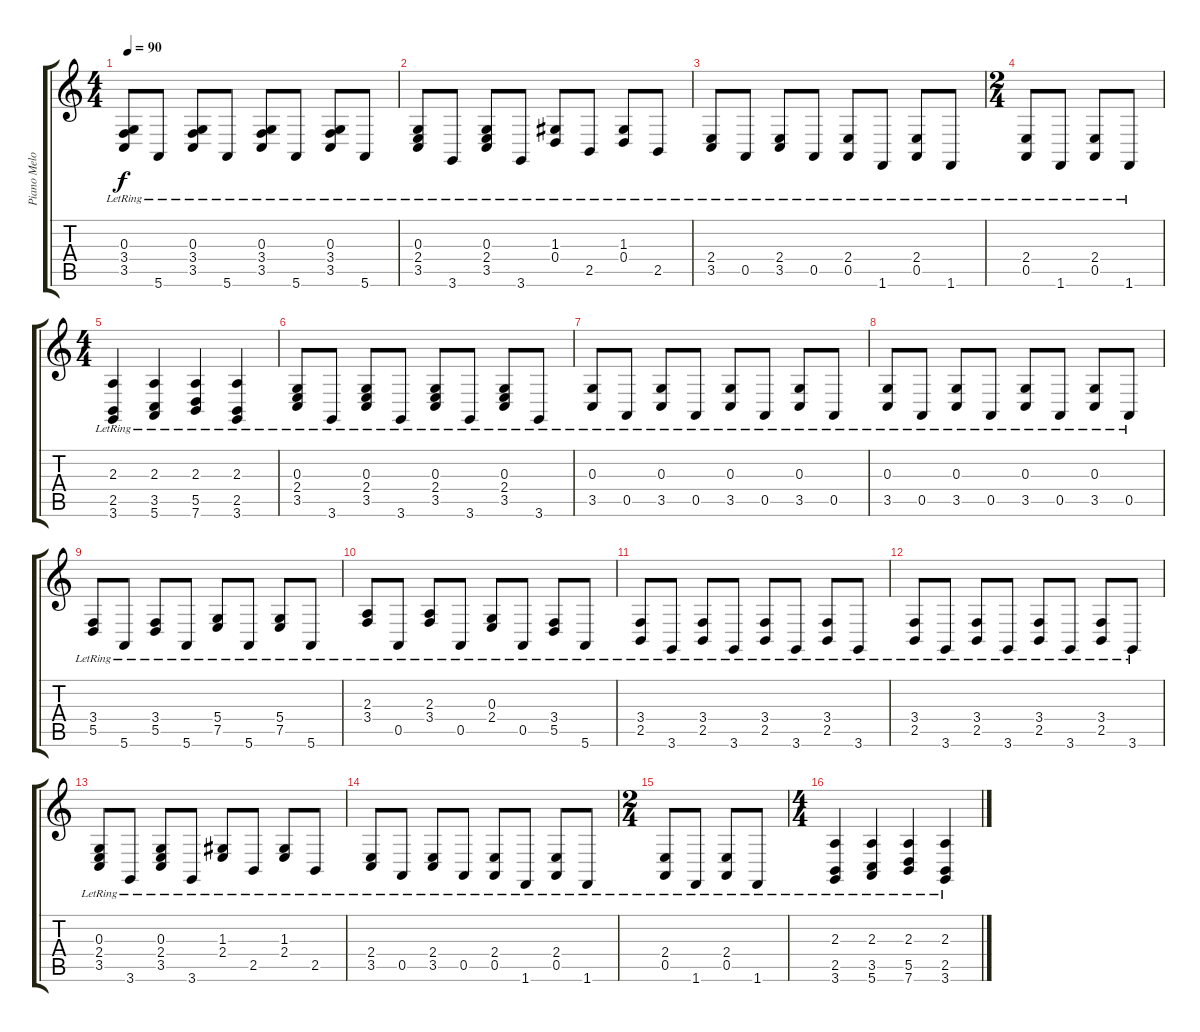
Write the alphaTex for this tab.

\track ("Piano Melody" "Piano Melo") {instrument acousticgrandpiano}
\staff {score tabs}
\tuning (E4 B3 G3 D3 A2 E2) {hide}
\ts (4 4)
\tempo 90
\clef g2
\ks c
(0.3{lr} 3.4{lr} 3.5{lr}).8{dy f} 5.6{lr}.8 (0.3{lr} 3.4{lr} 3.5{lr}).8 5.6{lr}.8 (0.3{lr} 3.4{lr} 3.5{lr}).8 5.6{lr}.8 (0.3{lr} 3.4{lr} 3.5{lr}).8 5.6{lr}.8 |
(0.3{lr} 2.4{lr} 3.5{lr}).8 3.6{lr}.8 (0.3{lr} 2.4{lr} 3.5{lr}).8 3.6{lr}.8 (1.3{lr} 0.4{lr}).8 2.5{lr}.8 (1.3{lr} 0.4{lr}).8 2.5{lr}.8 |
(2.4{lr} 3.5{lr}).8 0.5{lr}.8 (2.4{lr} 3.5{lr}).8 0.5{lr}.8 (2.4{lr} 0.5{lr}).8 1.6{lr}.8 (2.4{lr} 0.5{lr}).8 1.6{lr}.8 |
\ts (2 4)
(2.4{lr} 0.5{lr}).8 1.6{lr}.8 (2.4{lr} 0.5{lr}).8 1.6{lr}.8 |
\ts (4 4)
(2.3{lr} 2.5{lr} 3.6{lr}).4 (2.3{lr} 3.5{lr} 5.6{lr}).4 (2.3{lr} 5.5{lr} 7.6{lr}).4 (2.3{lr} 2.5{lr} 3.6{lr}).4 |
(0.3{lr} 2.4{lr} 3.5{lr}).8 3.6{lr}.8 (0.3{lr} 2.4{lr} 3.5{lr}).8 3.6{lr}.8 (0.3{lr} 2.4{lr} 3.5{lr}).8 3.6{lr}.8 (0.3{lr} 2.4{lr} 3.5{lr}).8 3.6{lr}.8 |
(0.3{lr} 3.5{lr}).8 0.5{lr}.8 (0.3{lr} 3.5{lr}).8 0.5{lr}.8 (0.3{lr} 3.5{lr}).8 0.5{lr}.8 (0.3{lr} 3.5{lr}).8 0.5{lr}.8 |
(0.3{lr} 3.5{lr}).8 0.5{lr}.8 (0.3{lr} 3.5{lr}).8 0.5{lr}.8 (0.3{lr} 3.5{lr}).8 0.5{lr}.8 (0.3{lr} 3.5{lr}).8 0.5{lr}.8 |
(3.4{lr} 5.5{lr}).8 5.6{lr}.8 (3.4{lr} 5.5{lr}).8 5.6{lr}.8 (5.4{lr} 7.5{lr}).8 5.6{lr}.8 (5.4{lr} 7.5{lr}).8 5.6{lr}.8 |
(2.3{lr} 3.4{lr}).8 0.5{lr}.8 (2.3{lr} 3.4{lr}).8 0.5{lr}.8 (0.3{lr} 2.4{lr}).8 0.5{lr}.8 (3.4{lr} 5.5{lr}).8 5.6{lr}.8 |
(3.4{lr} 2.5{lr}).8 3.6{lr}.8 (3.4{lr} 2.5{lr}).8 3.6{lr}.8 (3.4{lr} 2.5{lr}).8 3.6{lr}.8 (3.4{lr} 2.5{lr}).8 3.6{lr}.8 |
(3.4{lr} 2.5{lr}).8 3.6{lr}.8 (3.4{lr} 2.5{lr}).8 3.6{lr}.8 (3.4{lr} 2.5{lr}).8 3.6{lr}.8 (3.4{lr} 2.5{lr}).8 3.6{lr}.8 |
(0.3{lr} 2.4{lr} 3.5{lr}).8 3.6{lr}.8 (0.3{lr} 2.4{lr} 3.5{lr}).8 3.6{lr}.8 (1.3{lr} 2.4{lr}).8 2.5{lr}.8 (1.3{lr} 2.4{lr}).8 2.5{lr}.8 |
(2.4{lr} 3.5{lr}).8 0.5{lr}.8 (2.4{lr} 3.5{lr}).8 0.5{lr}.8 (2.4{lr} 0.5{lr}).8 1.6{lr}.8 (2.4{lr} 0.5{lr}).8 1.6{lr}.8 |
\ts (2 4)
(2.4{lr} 0.5{lr}).8 1.6{lr}.8 (2.4{lr} 0.5{lr}).8 1.6{lr}.8 |
\ts (4 4)
(2.3{lr} 2.5{lr} 3.6{lr}).4 (2.3{lr} 3.5{lr} 5.6{lr}).4 (2.3{lr} 5.5{lr} 7.6{lr}).4 (2.3{lr} 2.5{lr} 3.6{lr}).4
